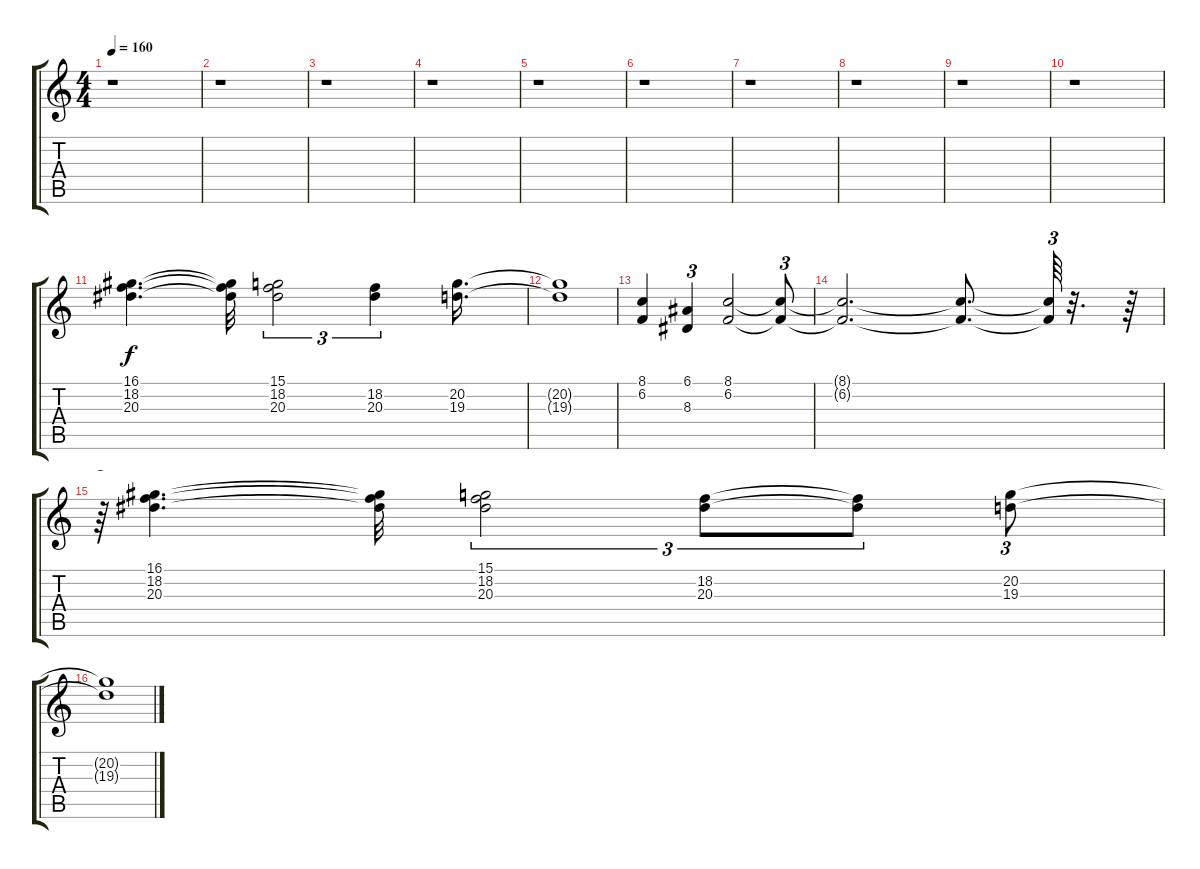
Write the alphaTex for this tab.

\track "" {instrument brasssection}
\staff {score tabs}
\tuning (E4 B3 G3 D3 A2 E2) {hide}
\ts (4 4)
\tempo 160
\clef g2
\ks c
r.1{dy f} |
r.1 |
r.1 |
r.1 |
r.1 |
r.1 |
r.1 |
r.1 |
r.1 |
r.1 |
(16.1 18.2 20.3).4{d} (16.1{t} 18.2{t} 20.3{t}).32 (15.1 18.2 20.3).2{tu (3 2)} (18.2 20.3).4{tu (3 2)} (20.2 19.3).16{d} |
(20.2{t} 19.3{t}).1 |
(8.1 6.2).4 (6.1 8.3).4{tu (3 2)} (8.1 6.2).2 (8.1{t} 6.2{t}).8{tu (3 2)} |
(8.1{t} 6.2{t}).2{d} (8.1{t} 6.2{t}).8{d} (8.1{t} 6.2{t}).64{tu (3 2)} r.32{d} r.64 |
r.64{tu (3 2)} (16.1 18.2 20.3).4{d} (16.1{t} 18.2{t} 20.3{t}).32 (15.1 18.2 20.3).2{tu (3 2)} (18.2 20.3).8{tu (3 2)} (18.2{t} 20.3{t}).8{tu (3 2)} (20.2 19.3).8{tu (3 2)} |
(20.2{t} 19.3{t}).1
